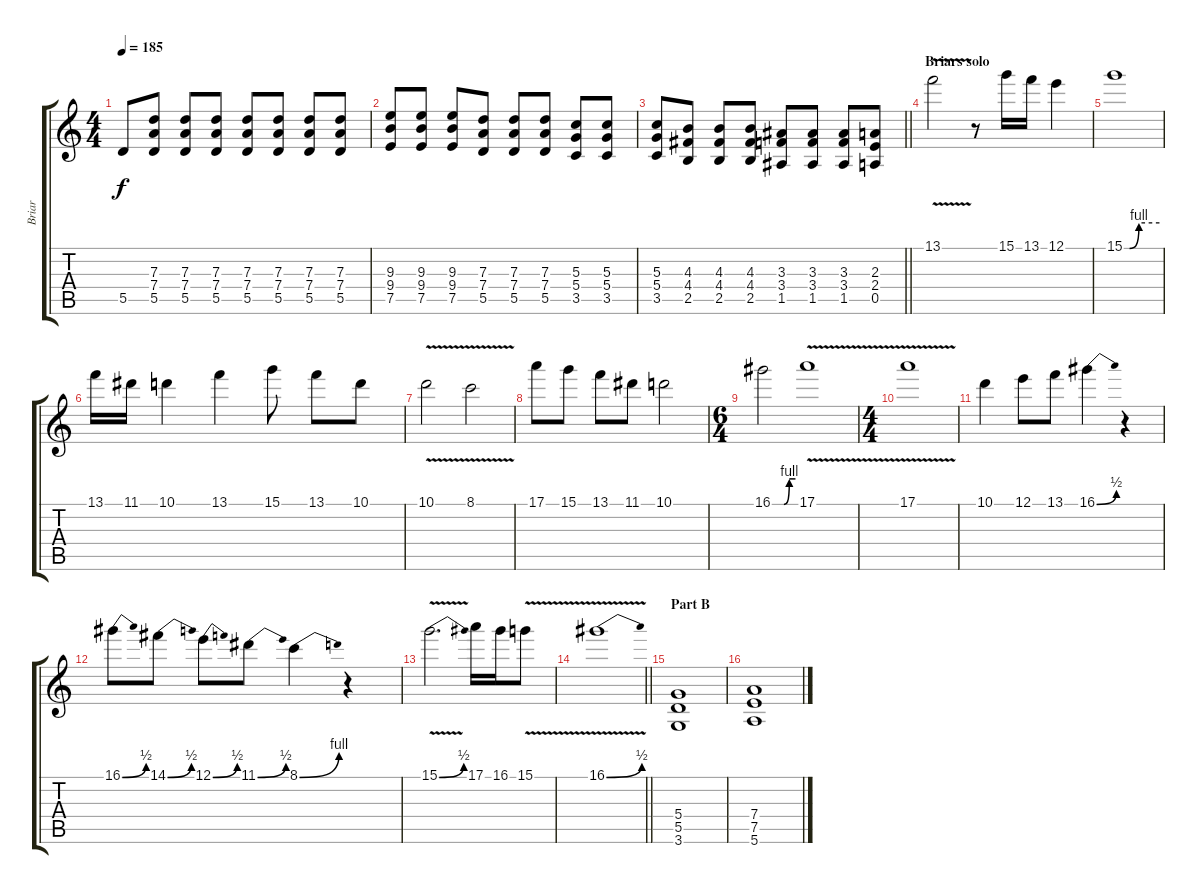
\track ("Briar" "Briar") {instrument overdrivenguitar}
\staff {score tabs}
\tuning (E4 B3 G3 D3 A2 E2) {hide}
\ts (4 4)
\tempo 185
\clef g2
\ks c
5.5.8{dy f} (7.3 7.4 5.5).8 (7.3 7.4 5.5).8 (7.3 7.4 5.5).8 (7.3 7.4 5.5).8 (7.3 7.4 5.5).8 (7.3 7.4 5.5).8 (7.3 7.4 5.5).8 |
(9.3 9.4 7.5).8 (9.3 9.4 7.5).8 (9.3 9.4 7.5).8 (7.3 7.4 5.5).8 (7.3 7.4 5.5).8 (7.3 7.4 5.5).8 (5.3 5.4 3.5).8 (5.3 5.4 3.5).8 |
\barLineRight lightlight
(5.3 5.4 3.5).8 (4.3 4.4 2.5).8 (4.3 4.4 2.5).8 (4.3 4.4 2.5).8 (3.3 3.4 1.5).8 (3.3 3.4 1.5).8 (3.3 3.4 1.5).8 (2.3 2.4 0.5).8 |
\section ("" "Briars solo")
13.1{v}.2 r.8 15.1.16 13.1.16 12.1.4 |
15.1{be (custom 0 0 9 0 25 4 60 4)}.1 |
13.1.16 11.1.16 10.1.4 13.1.4 15.1.8 13.1.8 10.1.8 |
10.1{v}.2 8.1{v}.2 |
17.1.8 15.1.8 13.1.8 11.1.8 10.1.2 |
\ts (6 4)
16.1{be (custom 0 0 30 0 44 4 60 4)}.2 17.1{v}.1 |
\ts (4 4)
17.1{v}.1 |
10.1.4 12.1.8 13.1.8 16.1{be (bend 0 0 60 2)}.4 r.4 |
16.1{be (bend 0 0 60 2)}.8 14.1{be (bend 0 0 60 2)}.8 12.1{be (bend 0 0 60 2)}.8 11.1{be (bend 0 0 60 2)}.8 8.1{be (bend 0 0 60 4)}.4 r.4 |
15.1{be (bend 0 0 60 2) v}.2{d} 17.1.16 16.1.16 15.1{v}.8 |
\barLineRight lightlight
16.1{be (bend 0 0 60 2) v}.1 |
\section ("" "Part B")
(5.4 5.5 3.6).1 |
(7.4 7.5 5.6).1
